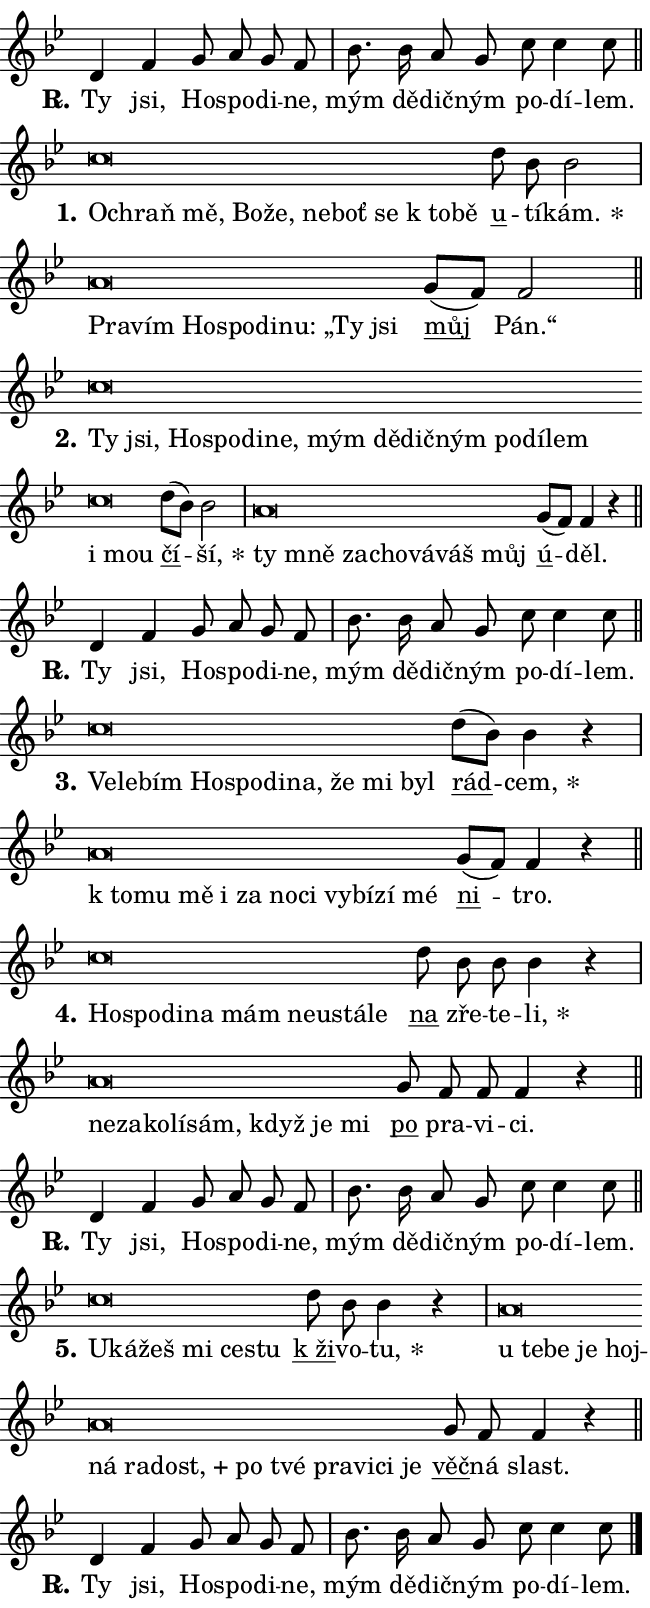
\version "2.24.0"
\header { tagline = "" }
\paper {
  indent = 0\cm
  top-margin = 0\cm
  right-margin = 0.13\cm % to fit lyric hyphens
  bottom-margin = 0\cm
  left-margin = 0\cm
  paper-width = 11\cm
  page-breaking = #ly:one-page-breaking
  system-system-spacing.basic-distance = #11
  score-system-spacing.basic-distance = #11
  ragged-last = ##f
}


%% Author: Thomas Morley
%% https://lists.gnu.org/archive/html/lilypond-user/2020-05/msg00002.html
#(define (line-position grob)
"Returns position of @var[grob} in current system:
   @code{'start}, if at first time-step
   @code{'end}, if at last time-step
   @code{'middle} otherwise
"
  (let* ((col (ly:item-get-column grob))
         (ln (ly:grob-object col 'left-neighbor))
         (rn (ly:grob-object col 'right-neighbor))
         (col-to-check-left (if (ly:grob? ln) ln col))
         (col-to-check-right (if (ly:grob? rn) rn col))
         (break-dir-left
           (and
             (ly:grob-property col-to-check-left 'non-musical #f)
             (ly:item-break-dir col-to-check-left)))
         (break-dir-right
           (and
             (ly:grob-property col-to-check-right 'non-musical #f)
             (ly:item-break-dir col-to-check-right))))
        (cond ((eqv? 1 break-dir-left) 'start)
              ((eqv? -1 break-dir-right) 'end)
              (else 'middle))))

#(define (tranparent-at-line-position vctor)
  (lambda (grob)
  "Relying on @code{line-position} select the relevant enry from @var{vctor}.
Used to determine transparency,"
    (case (line-position grob)
      ((end) (not (vector-ref vctor 0)))
      ((middle) (not (vector-ref vctor 1)))
      ((start) (not (vector-ref vctor 2))))))

noteHeadBreakVisibility =
#(define-music-function (break-visibility)(vector?)
"Makes @code{NoteHead}s transparent relying on @var{break-visibility}"
#{
  \override NoteHead.transparent =
    #(tranparent-at-line-position break-visibility)
#})

#(define delete-ledgers-for-transparent-note-heads
  (lambda (grob)
    "Reads whether a @code{NoteHead} is transparent.
If so this @code{NoteHead} is removed from @code{'note-heads} from
@var{grob}, which is supposed to be @code{LedgerLineSpanner}.
As a result ledgers are not printed for this @code{NoteHead}"
    (let* ((nhds-array (ly:grob-object grob 'note-heads))
           (nhds-list
             (if (ly:grob-array? nhds-array)
                 (ly:grob-array->list nhds-array)
                 '()))
           ;; Relies on the transparent-property being done before
           ;; Staff.LedgerLineSpanner.after-line-breaking is executed.
           ;; This is fragile ...
           (to-keep
             (remove
               (lambda (nhd)
                 (ly:grob-property nhd 'transparent #f))
               nhds-list)))
      ;; TODO find a better method to iterate over grob-arrays, similiar
      ;; to filter/remove etc for lists
      ;; For now rebuilt from scratch
      (set! (ly:grob-object grob 'note-heads)  '())
      (for-each
        (lambda (nhd)
          (ly:pointer-group-interface::add-grob grob 'note-heads nhd))
        to-keep))))

squashNotes = {
  \override NoteHead.X-extent = #'(-0.2 . 0.2)
  \override NoteHead.Y-extent = #'(-0.75 . 0)
  \override NoteHead.stencil =
    #(lambda (grob)
       (let ((pos (ly:grob-property grob 'staff-position)))
         (begin
           (if (< pos -7) (display "ERROR: Lower brevis then expected\n") (display ""))
           (if (<= pos -6) ly:text-interface::print ly:note-head::print))))
}
unSquashNotes = {
  \revert NoteHead.X-extent
  \revert NoteHead.Y-extent
  \revert NoteHead.stencil
}

hideNotes = \noteHeadBreakVisibility #begin-of-line-visible
unHideNotes = \noteHeadBreakVisibility #all-visible

% work-around for resetting accidentals
% https://lilypond.org/doc/v2.23/Documentation/notation/displaying-rhythms#unmetered-music
cadenzaMeasure = {
  \cadenzaOff
  \partial 1024 s1024
  \cadenzaOn
}

#(define-markup-command (accent layout props text) (markup?)
  "Underline accented syllable"
  (interpret-markup layout props
    #{\markup \override #'(offset . 4.3) \underline { #text }#}))

responsum = \markup \concat {
  "R" \hspace #-1.05 \path #0.1 #'((moveto 0 0.07) (lineto 0.9 0.8)) \hspace #0.05 "."
}

spaceSize = #0.6828661417322834 % exact space size for TeX Gyre Schola

\layout {
  \context {
    \Staff
    \remove "Time_signature_engraver"
    \override LedgerLineSpanner.after-line-breaking = #delete-ledgers-for-transparent-note-heads
  }
  \context {
    \Lyrics {
      \override LyricSpace.minimum-distance = \spaceSize
      \override LyricText.font-name = #"TeX Gyre Schola"
      \override LyricText.font-size = 1
      \override StanzaNumber.font-name = #"TeX Gyre Schola Bold"
      \override StanzaNumber.font-size = 1
    }
  }
  \context {
    \Score 
    \override NoteHead.text =
      #(lambda (grob) 
        (let ((pos (ly:grob-property grob 'staff-position)))
          #{\markup {
            \combine
              \halign #-0.55 \raise #(if (= pos -6) 0 0.5) \override #'(thickness . 2) \draw-line #'(3.2 . 0)
              \musicglyph "noteheads.sM1"
          }#}))
  }
}

% magnetic-lyrics.ily
%
%   written by
%     Jean Abou Samra <jean@abou-samra.fr>
%     Werner Lemberg <wl@gnu.org>
%
%   adapted by
%     Jiri Hon <jiri.hon@gmail.com>
%
% Version 2022-Apr-15

% https://www.mail-archive.com/lilypond-user@gnu.org/msg149350.html

#(define (Left_hyphen_pointer_engraver context)
   "Collect syllable-hyphen-syllable occurrences in lyrics and store
them in properties.  This engraver only looks to the left.  For
example, if the lyrics input is @code{foo -- bar}, it does the
following.

@itemize @bullet
@item
Set the @code{text} property of the @code{LyricHyphen} grob between
@q{foo} and @q{bar} to @code{foo}.

@item
Set the @code{left-hyphen} property of the @code{LyricText} grob with
text @q{foo} to the @code{LyricHyphen} grob between @q{foo} and
@q{bar}.
@end itemize

Use this auxiliary engraver in combination with the
@code{lyric-@/text::@/apply-@/magnetic-@/offset!} hook."
   (let ((hyphen #f)
         (text #f))
     (make-engraver
      (acknowledgers
       ((lyric-syllable-interface engraver grob source-engraver)
        (set! text grob)))
      (end-acknowledgers
       ((lyric-hyphen-interface engraver grob source-engraver)
        ;(when (not (grob::has-interface grob 'lyric-space-interface))
          (set! hyphen grob)));)
      ((stop-translation-timestep engraver)
       (when (and text hyphen)
         (ly:grob-set-object! text 'left-hyphen hyphen))
       (set! text #f)
       (set! hyphen #f)))))

#(define (lyric-text::apply-magnetic-offset! grob)
   "If the space between two syllables is less than the value in
property @code{LyricText@/.details@/.squash-threshold}, move the right
syllable to the left so that it gets concatenated with the left
syllable.

Use this function as a hook for
@code{LyricText@/.after-@/line-@/breaking} if the
@code{Left_@/hyphen_@/pointer_@/engraver} is active."
   (let ((hyphen (ly:grob-object grob 'left-hyphen #f)))
     (when hyphen
       (let ((left-text (ly:spanner-bound hyphen LEFT)))
         (when (grob::has-interface left-text 'lyric-syllable-interface)
           (let* ((common (ly:grob-common-refpoint grob left-text X))
                  (this-x-ext (ly:grob-extent grob common X))
                  (left-x-ext
                   (begin
                     ;; Trigger magnetism for left-text.
                     (ly:grob-property left-text 'after-line-breaking)
                     (ly:grob-extent left-text common X)))
                  ;; `delta` is the gap width between two syllables.
                  (delta (- (interval-start this-x-ext)
                            (interval-end left-x-ext)))
                  (details (ly:grob-property grob 'details))
                  (threshold (assoc-get 'squash-threshold details 0.2)))
             (when (< delta threshold)
               (let* (;; We have to manipulate the input text so that
                      ;; ligatures crossing syllable boundaries are not
                      ;; disabled.  For languages based on the Latin
                      ;; script this is essentially a beautification.
                      ;; However, for non-Western scripts it can be a
                      ;; necessity.
                      (lt (ly:grob-property left-text 'text))
                      (rt (ly:grob-property grob 'text))
                      (is-space (grob::has-interface hyphen 'lyric-space-interface))
                      (space (if is-space " " ""))
                      (extra-delta (if is-space spaceSize 0))
                      ;; Append new syllable.
                      (ltrt-space (if (and (string? lt) (string? rt))
                                (string-append lt space rt)
                                (make-concat-markup (list lt space rt))))
                      ;; Right-align `ltrt` to the right side.
                      (ltrt-space-markup (grob-interpret-markup
                               grob
                               (make-translate-markup
                                (cons (interval-length this-x-ext) 0)
                                (make-right-align-markup ltrt-space)))))
                 (begin
                   ;; Don't print `left-text`.
                   (ly:grob-set-property! left-text 'stencil #f)
                   ;; Set text and stencil (which holds all collected
                   ;; syllables so far) and shift it to the left.
                   (ly:grob-set-property! grob 'text ltrt-space)
                   (ly:grob-set-property! grob 'stencil ltrt-space-markup)
                   (ly:grob-translate-axis! grob (- (- delta extra-delta)) X))))))))))


#(define (lyric-hyphen::displace-bounds-first grob)
   ;; Make very sure this callback isn't triggered too early.
   (let ((left (ly:spanner-bound grob LEFT))
         (right (ly:spanner-bound grob RIGHT)))
     (ly:grob-property left 'after-line-breaking)
     (ly:grob-property right 'after-line-breaking)
     (ly:lyric-hyphen::print grob)))

squashThreshold = #0.4

\layout {
  \context {
    \Lyrics
    \consists #Left_hyphen_pointer_engraver
    \override LyricText.after-line-breaking =
      #lyric-text::apply-magnetic-offset!
    \override LyricHyphen.stencil = #lyric-hyphen::displace-bounds-first
    \override LyricText.details.squash-threshold = \squashThreshold
    \override LyricHyphen.minimum-distance = 0
    \override LyricHyphen.minimum-length = \squashThreshold
  }
}

squashText = \override LyricText.details.squash-threshold = 9999
unSquashText = \override LyricText.details.squash-threshold = \squashThreshold

leftText = \override LyricText.self-alignment-X = #LEFT
unLeftText = \revert LyricText.self-alignment-X

starOffset = #(lambda (grob) 
                (let ((x_offset (ly:self-alignment-interface::aligned-on-x-parent grob)))
                  (if (= x_offset 0) 0 (+ x_offset 1.2))))

star = #(define-music-function (syllable)(string?)
"Append star separator at the end of a syllable"
#{
  \once \override LyricText.X-offset = #starOffset
  \lyricmode { \markup {
    #syllable
    \override #'((font-name . "TeX Gyre Schola Bold")) \hspace #0.2 \lower #0.65 \larger "*"
  } }
#})

starAccent = #(define-music-function (syllable)(string?)
"Append star separator at the end of a syllable and make accent"
#{
  \once \override LyricText.X-offset = #starOffset
  \lyricmode { \markup {
    \accent #syllable
    \override #'((font-name . "TeX Gyre Schola Bold")) \hspace #0.2 \lower #0.65 \larger "*"
  } }
#})

breath = #(define-music-function (syllable)(string?)
"Append breathing indicator at the end of a syllable"
#{
  \lyricmode { \markup { #syllable "+" } }
#})

optionalBreath = #(define-music-function (syllable)(string?)
"Append optional breathing indicator at the end of a syllable"
#{
  \lyricmode { \markup { #syllable "(+)" } }
#})


\score {
    <<
        \new Voice = "melody" { \cadenzaOn \key bes \major \relative { d'4 f g8 a g f \cadenzaMeasure \bar "|" bes8. bes16 a8 g \bar "" c c4 c8 \cadenzaMeasure \bar "||" \break } }
        \new Lyrics \lyricsto "melody" { \lyricmode { \set stanza = \responsum
Ty jsi, Ho -- spo -- di -- ne, mým dě -- dič -- ným po -- dí -- lem. } }
    >>
    \layout {}
}

\score {
    <<
        \new Voice = "melody" { \cadenzaOn \key bes \major \relative { \squashNotes c''\breve*1/16 \hideNotes \breve*1/16 \bar "" \breve*1/16 \bar "" \breve*1/16 \bar "" \breve*1/16 \bar "" \breve*1/16 \bar "" \breve*1/16 \bar "" \breve*1/16 \bar "" \breve*1/16 \breve*1/16 \bar "" \unHideNotes \unSquashNotes \bar "" d8 bes bes2 \cadenzaMeasure \bar "|" \squashNotes a\breve*1/16 \hideNotes \breve*1/16 \bar "" \breve*1/16 \bar "" \breve*1/16 \bar "" \breve*1/16 \bar "" \breve*1/16 \bar "" \breve*1/16 \breve*1/16 \bar "" \unHideNotes \unSquashNotes \bar "" g8[( f)] f2 \cadenzaMeasure \bar "||" \break } }
        \new Lyrics \lyricsto "melody" { \lyricmode { \set stanza = "1."
\leftText O -- \squashText chraň mě, Bo -- že, ne -- boť se "k to" -- bě \unLeftText \unSquashText \markup \accent u -- tí -- \star kám. \leftText Pra -- \squashText vím Ho -- spo -- di -- nu: „Ty jsi \unLeftText \unSquashText \markup \accent můj Pán.“ } }
    >>
    \layout {}
}

\score {
    <<
        \new Voice = "melody" { \cadenzaOn \key bes \major \relative { \squashNotes c''\breve*1/16 \hideNotes \breve*1/16 \bar "" \breve*1/16 \bar "" \breve*1/16 \bar "" \breve*1/16 \bar "" \breve*1/16 \bar "" \breve*1/16 \bar "" \breve*1/16 \bar "" \breve*1/16 \bar "" \breve*1/16 \bar "" \breve*1/16 \bar "" \breve*1/16 \bar "" \breve*1/16 \bar "" \breve*1/16 \breve*1/16 \bar "" \unHideNotes \unSquashNotes \bar "" d8[( bes)] bes2 \cadenzaMeasure \bar "|" \squashNotes a\breve*1/16 \hideNotes \breve*1/16 \bar "" \breve*1/16 \bar "" \breve*1/16 \bar "" \breve*1/16 \bar "" \breve*1/16 \breve*1/16 \bar "" \unHideNotes \unSquashNotes \bar "" g8[( f)] f4 r \cadenzaMeasure \bar "||" \break } }
        \new Lyrics \lyricsto "melody" { \lyricmode { \set stanza = "2."
\leftText Ty \squashText jsi, Ho -- spo -- di -- ne, mým dě -- dič -- ným po -- dí -- lem i mou \unLeftText \unSquashText \markup \accent čí -- \star ší, \leftText ty \squashText mně za -- cho -- vá -- váš můj \unLeftText \unSquashText \markup \accent ú -- děl. } }
    >>
    \layout {}
}

\score {
    <<
        \new Voice = "melody" { \cadenzaOn \key bes \major \relative { d'4 f g8 a g f \cadenzaMeasure \bar "|" bes8. bes16 a8 g \bar "" c c4 c8 \cadenzaMeasure \bar "||" \break } }
        \new Lyrics \lyricsto "melody" { \lyricmode { \set stanza = \responsum
Ty jsi, Ho -- spo -- di -- ne, mým dě -- dič -- ným po -- dí -- lem. } }
    >>
    \layout {}
}

\score {
    <<
        \new Voice = "melody" { \cadenzaOn \key bes \major \relative { \squashNotes c''\breve*1/16 \hideNotes \breve*1/16 \bar "" \breve*1/16 \bar "" \breve*1/16 \bar "" \breve*1/16 \bar "" \breve*1/16 \bar "" \breve*1/16 \bar "" \breve*1/16 \bar "" \breve*1/16 \breve*1/16 \bar "" \unHideNotes \unSquashNotes \bar "" d8[( bes)] bes4 r \cadenzaMeasure \bar "|" \squashNotes a\breve*1/16 \hideNotes \breve*1/16 \bar "" \breve*1/16 \bar "" \breve*1/16 \bar "" \breve*1/16 \bar "" \breve*1/16 \bar "" \breve*1/16 \bar "" \breve*1/16 \bar "" \breve*1/16 \bar "" \breve*1/16 \breve*1/16 \bar "" \unHideNotes \unSquashNotes \bar "" g8[( f)] f4 r \cadenzaMeasure \bar "||" \break } }
        \new Lyrics \lyricsto "melody" { \lyricmode { \set stanza = "3."
\leftText Ve -- \squashText le -- bím Ho -- spo -- di -- na, že mi byl \unLeftText \unSquashText \markup \accent rád -- \star cem, \leftText "k to" -- \squashText mu mě i za no -- ci vy -- bí -- zí mé \unLeftText \unSquashText \markup \accent ni -- tro. } }
    >>
    \layout {}
}

\score {
    <<
        \new Voice = "melody" { \cadenzaOn \key bes \major \relative { \squashNotes c''\breve*1/16 \hideNotes \breve*1/16 \bar "" \breve*1/16 \bar "" \breve*1/16 \bar "" \breve*1/16 \bar "" \breve*1/16 \bar "" \breve*1/16 \bar "" \breve*1/16 \breve*1/16 \bar "" \unHideNotes \unSquashNotes \bar "" d8 bes bes bes4 r \cadenzaMeasure \bar "|" \squashNotes a\breve*1/16 \hideNotes \breve*1/16 \bar "" \breve*1/16 \bar "" \breve*1/16 \bar "" \breve*1/16 \bar "" \breve*1/16 \bar "" \breve*1/16 \breve*1/16 \bar "" \unHideNotes \unSquashNotes \bar "" g8 f f f4 r \cadenzaMeasure \bar "||" \break } }
        \new Lyrics \lyricsto "melody" { \lyricmode { \set stanza = "4."
\leftText Ho -- \squashText spo -- di -- na mám ne -- u -- stá -- le \unLeftText \unSquashText \markup \accent na zře -- te -- \star li, \leftText ne -- \squashText za -- ko -- lí -- sám, když je mi \unLeftText \unSquashText \markup \accent po pra -- vi -- ci. } }
    >>
    \layout {}
}

\score {
    <<
        \new Voice = "melody" { \cadenzaOn \key bes \major \relative { d'4 f g8 a g f \cadenzaMeasure \bar "|" bes8. bes16 a8 g \bar "" c c4 c8 \cadenzaMeasure \bar "||" \break } }
        \new Lyrics \lyricsto "melody" { \lyricmode { \set stanza = \responsum
Ty jsi, Ho -- spo -- di -- ne, mým dě -- dič -- ným po -- dí -- lem. } }
    >>
    \layout {}
}

\score {
    <<
        \new Voice = "melody" { \cadenzaOn \key bes \major \relative { \squashNotes c''\breve*1/16 \hideNotes \breve*1/16 \bar "" \breve*1/16 \bar "" \breve*1/16 \bar "" \breve*1/16 \breve*1/16 \bar "" \unHideNotes \unSquashNotes \bar "" d8 bes bes4 r \cadenzaMeasure \bar "|" \squashNotes a\breve*1/16 \hideNotes \breve*1/16 \bar "" \breve*1/16 \bar "" \breve*1/16 \bar "" \breve*1/16 \bar "" \breve*1/16 \bar "" \breve*1/16 \bar "" \breve*1/16 \bar "" \breve*1/16 \bar "" \breve*1/16 \bar "" \breve*1/16 \bar "" \breve*1/16 \bar "" \breve*1/16 \breve*1/16 \bar "" \unHideNotes \unSquashNotes \bar "" g8 f f4 r \cadenzaMeasure \bar "||" \break } }
        \new Lyrics \lyricsto "melody" { \lyricmode { \set stanza = "5."
\leftText U -- \squashText ká -- žeš mi ce -- stu \unLeftText \unSquashText \markup \accent "k ži" -- vo -- \star tu, \leftText u \squashText te -- be je hoj -- ná ra -- \breath "dost," po tvé pra -- vi -- ci je \unLeftText \unSquashText \markup \accent věč -- ná slast. } }
    >>
    \layout {}
}

\score {
    <<
        \new Voice = "melody" { \cadenzaOn \key bes \major \relative { d'4 f g8 a g f \cadenzaMeasure \bar "|" bes8. bes16 a8 g \bar "" c c4 c8 \cadenzaMeasure \bar "||" \break } \bar "|." }
        \new Lyrics \lyricsto "melody" { \lyricmode { \set stanza = \responsum
Ty jsi, Ho -- spo -- di -- ne, mým dě -- dič -- ným po -- dí -- lem. } }
    >>
    \layout {}
}
